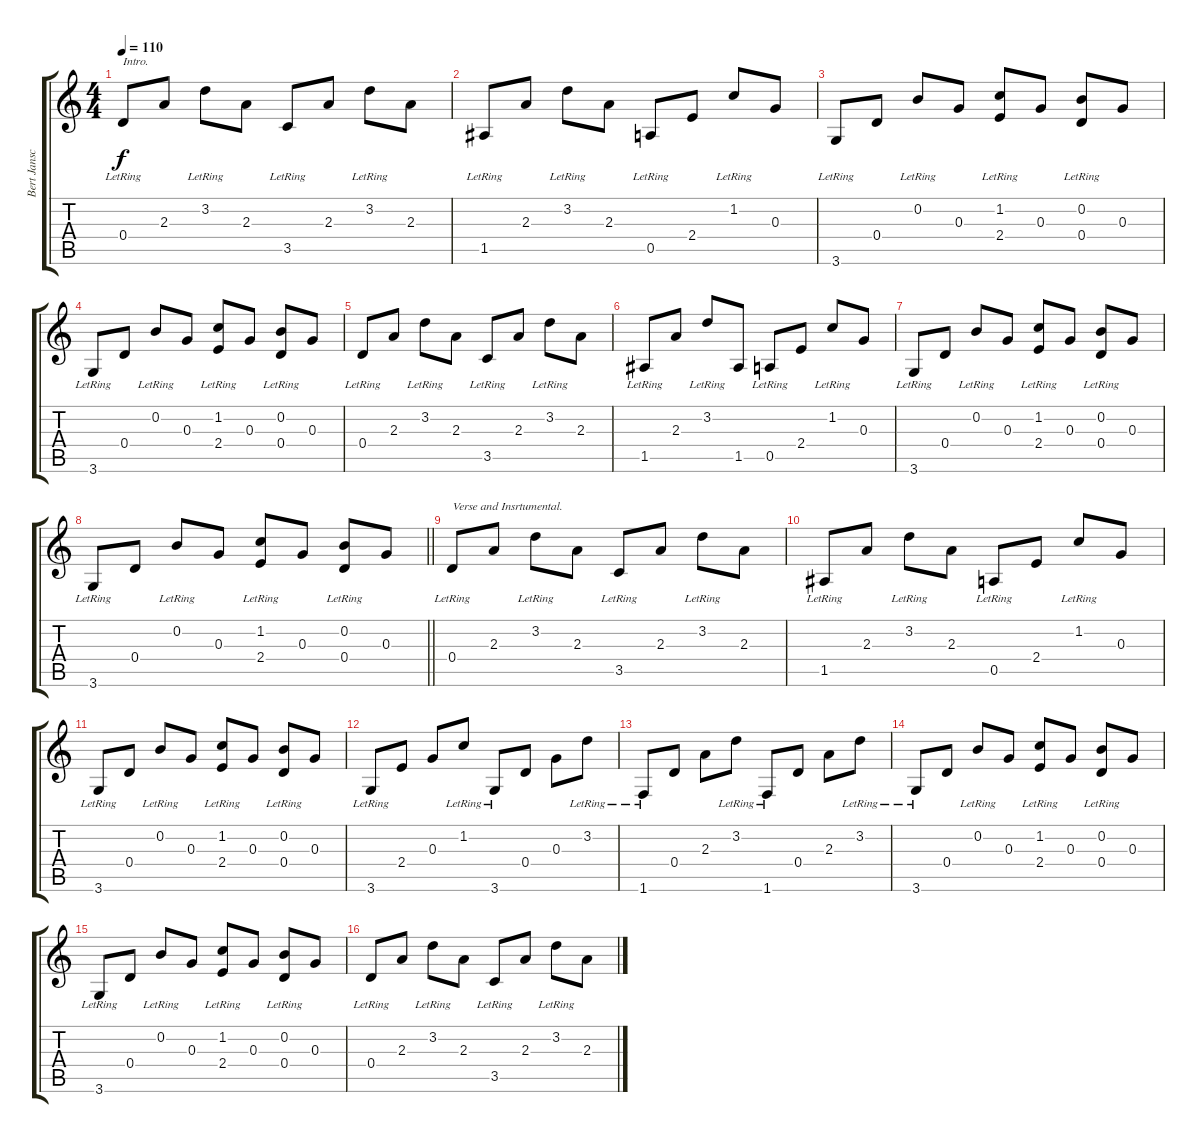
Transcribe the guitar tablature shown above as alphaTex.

\track ("Bert Jansch" "Bert Jansc") {instrument acousticguitarnylon}
\staff {score tabs}
\tuning (E4 B3 G3 D3 A2 E2) {hide}
\ts (4 4)
\tempo 110
\clef g2
\ks c
0.4{lr}.8{txt "Intro." dy f instrument acousticguitarnylon} 2.3.8 3.2{lr}.8 2.3.8 3.5{lr}.8 2.3.8 3.2{lr}.8 2.3.8 |
1.5{lr}.8 2.3.8 3.2{lr}.8 2.3.8 0.5{lr}.8 2.4.8 1.2{lr}.8 0.3.8 |
3.6{lr}.8 0.4.8 0.2{lr}.8 0.3.8 (1.2{lr} 2.4{lr}).8 0.3.8 (0.2{lr} 0.4{lr}).8 0.3.8 |
3.6{lr}.8 0.4.8 0.2{lr}.8 0.3.8 (1.2{lr} 2.4{lr}).8 0.3.8 (0.2{lr} 0.4{lr}).8 0.3.8 |
0.4{lr}.8 2.3.8 3.2{lr}.8 2.3.8 3.5{lr}.8 2.3.8 3.2{lr}.8 2.3.8 |
1.5{lr}.8 2.3.8 3.2{lr}.8 1.5.8 0.5{lr}.8 2.4.8 1.2{lr}.8 0.3.8 |
3.6{lr}.8 0.4.8 0.2{lr}.8 0.3.8 (1.2{lr} 2.4{lr}).8 0.3.8 (0.2{lr} 0.4{lr}).8 0.3.8 |
\barLineRight lightlight
3.6{lr}.8 0.4.8 0.2{lr}.8 0.3.8 (1.2{lr} 2.4{lr}).8 0.3.8 (0.2{lr} 0.4{lr}).8 0.3.8 |
0.4{lr}.8{txt "Verse and Insrtumental."} 2.3.8 3.2{lr}.8 2.3.8 3.5{lr}.8 2.3.8 3.2{lr}.8 2.3.8 |
1.5{lr}.8 2.3.8 3.2{lr}.8 2.3.8 0.5{lr}.8 2.4.8 1.2{lr}.8 0.3.8 |
3.6{lr}.8 0.4.8 0.2{lr}.8 0.3.8 (1.2{lr} 2.4{lr}).8 0.3.8 (0.2{lr} 0.4{lr}).8 0.3.8 |
3.6{lr}.8 2.4.8 0.3.8 1.2{lr}.8 3.6{lr}.8 0.4.8 0.3.8 3.2{lr}.8 |
1.6{lr}.8 0.4.8 2.3.8 3.2{lr}.8 1.6{lr}.8 0.4.8 2.3.8 3.2{lr}.8 |
3.6{lr}.8 0.4.8 0.2{lr}.8 0.3.8 (1.2{lr} 2.4{lr}).8 0.3.8 (0.2{lr} 0.4{lr}).8 0.3.8 |
3.6{lr}.8 0.4.8 0.2{lr}.8 0.3.8 (1.2{lr} 2.4{lr}).8 0.3.8 (0.2{lr} 0.4{lr}).8 0.3.8 |
0.4{lr}.8 2.3.8 3.2{lr}.8 2.3.8 3.5{lr}.8 2.3.8 3.2{lr}.8 2.3.8
